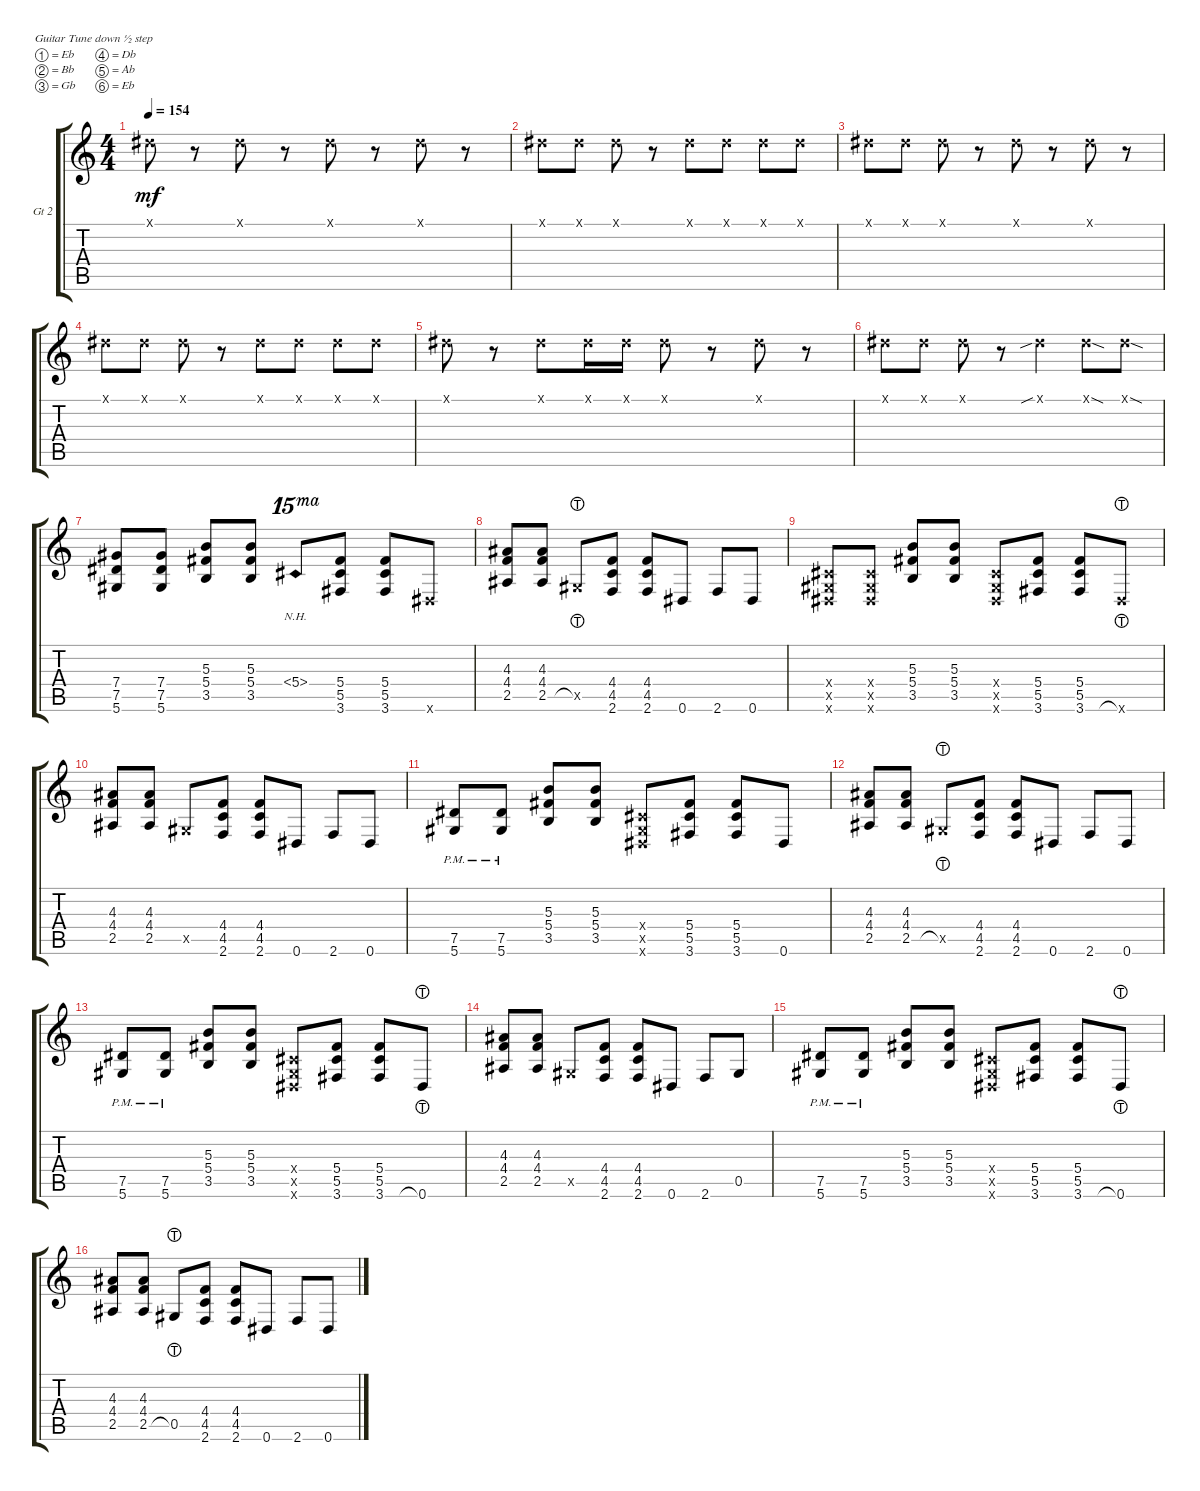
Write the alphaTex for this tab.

\defaultSystemsLayout 4
\bracketExtendMode groupsimilarinstruments
\firstSystemTrackNameOrientation horizontal
\otherSystemsTrackNameOrientation horizontal
\track ("El Guitar" "Gt 2") {instrument distortionguitar}
\staff {score tabs}
\tuning (Eb4 Bb3 Gb3 Db3 Ab2 Eb2)
\ts (4 4)
\tempo 154
\clef g2
\ks c
0.1{x}.8{dy mf} r.8 0.1{x}.8 r.8 0.1{x}.8 r.8 0.1{x}.8 r.8 |
0.1{x}.8 0.1{x}.8 0.1{x}.8 r.8 0.1{x}.8 0.1{x}.8 0.1{x}.8 0.1{x}.8 |
0.1{x}.8 0.1{x}.8 0.1{x}.8 r.8 0.1{x}.8 r.8 0.1{x}.8 r.8 |
0.1{x}.8 0.1{x}.8 0.1{x}.8 r.8 0.1{x}.8 0.1{x}.8 0.1{x}.8 0.1{x}.8 |
0.1{x}.8 r.8 0.1{x}.8 0.1{x}.16 0.1{x}.16 0.1{x}.8 r.8 0.1{x}.8 r.8 |
0.1{x}.8 0.1{x}.8 0.1{x}.8 r.8 0.1{sib x}.4 0.1{sod x}.8 0.1{sod x}.8 |
(5.6 7.5 7.4).8 (5.6 7.4 7.5).8 (3.5 5.4 5.3).8 (3.5 5.4 5.3).8 5.4{nh}.8{ot 15ma} (3.6 5.5 5.4).8 (3.6 5.5 5.4).8 0.6{x}.8 |
(2.5 4.4 4.3).8 (2.5 4.4 4.3).8 0.5{lht x}.8 (2.6 4.5 4.4).8 (2.6 4.5 4.4).8 0.6.8 2.6.8 0.6.8 |
(0.6{x} 0.5{x} 0.4{x}).8 (0.6{x} 0.5{x} 0.4{x}).8 (3.5 5.4 5.3).8 (3.5 5.4 5.3).8 (0.6{x} 0.5{x} 0.4{x}).8 (3.6 5.5 5.4).8 (3.6 5.5 5.4).8 0.6{lht x}.8 |
(2.5 4.4 4.3).8 (2.5 4.4 4.3).8 0.5{x}.8 (2.6 4.5 4.4).8 (2.6 4.5 4.4).8 0.6.8 2.6.8 0.6.8 |
(5.6{pm} 7.5{pm}).8 (5.6{pm} 7.5{pm}).8 (3.5 5.4 5.3).8 (3.5 5.4 5.3).8 (0.6{x} 0.5{x} 0.4{x}).8 (3.6 5.5 5.4).8 (3.6 5.5 5.4).8 0.6.8 |
(2.5 4.4 4.3).8 (2.5 4.4 4.3).8 0.5{lht x}.8 (2.6 4.5 4.4).8 (2.6 4.5 4.4).8 0.6.8 2.6.8 0.6.8 |
(5.6{pm} 7.5{pm}).8 (5.6{pm} 7.5{pm}).8 (3.5 5.4 5.3).8 (3.5 5.4 5.3).8 (0.6{x} 0.5{x} 0.4{x}).8 (3.6 5.5 5.4).8 (3.6 5.5 5.4).8 0.6{lht}.8 |
(2.5 4.4 4.3).8 (2.5 4.4 4.3).8 0.5{x}.8 (2.6 4.5 4.4).8 (2.6 4.5 4.4).8 0.6.8 2.6.8 0.5.8 |
(5.6{pm} 7.5{pm}).8 (5.6{pm} 7.5{pm}).8 (3.5 5.4 5.3).8 (3.5 5.4 5.3).8 (0.6{x} 0.5{x} 0.4{x}).8 (3.6 5.5 5.4).8 (3.6 5.5 5.4).8 0.6{lht}.8 |
(2.5 4.4 4.3).8 (2.5 4.4 4.3).8 0.5{lht}.8 (2.6 4.5 4.4).8 (2.6 4.5 4.4).8 0.6.8 2.6.8 0.6.8
